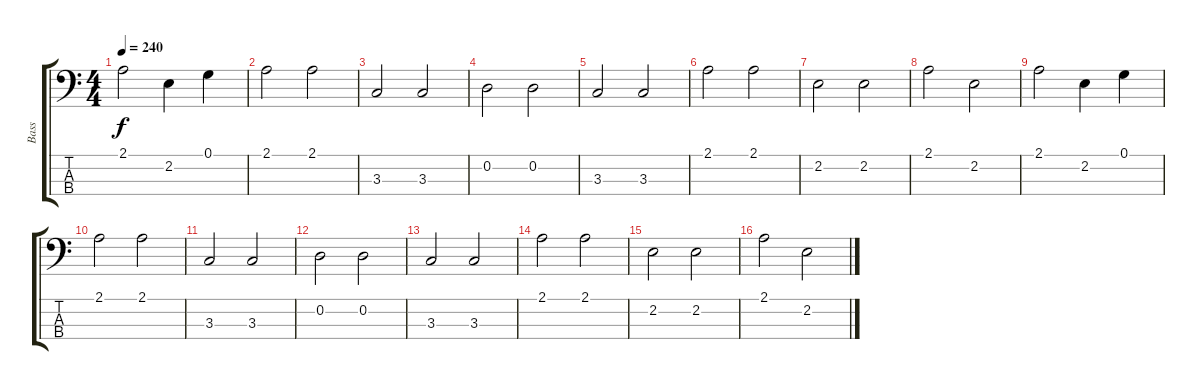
\track ("Bass" "Bass") {instrument electricbassfinger}
\staff {score tabs}
\tuning (G2 D2 A1 E1) {hide}
\ts (4 4)
\tempo 240
\clef f4
\ks c
2.1.2{dy f} 2.2.4 0.1.4 |
2.1.2 2.1.2 |
3.3.2 3.3.2 |
0.2.2 0.2.2 |
3.3.2 3.3.2 |
2.1.2 2.1.2 |
2.2.2 2.2.2 |
2.1.2 2.2.2 |
2.1.2 2.2.4 0.1.4 |
2.1.2 2.1.2 |
3.3.2 3.3.2 |
0.2.2 0.2.2 |
3.3.2 3.3.2 |
2.1.2 2.1.2 |
2.2.2 2.2.2 |
2.1.2 2.2.2
